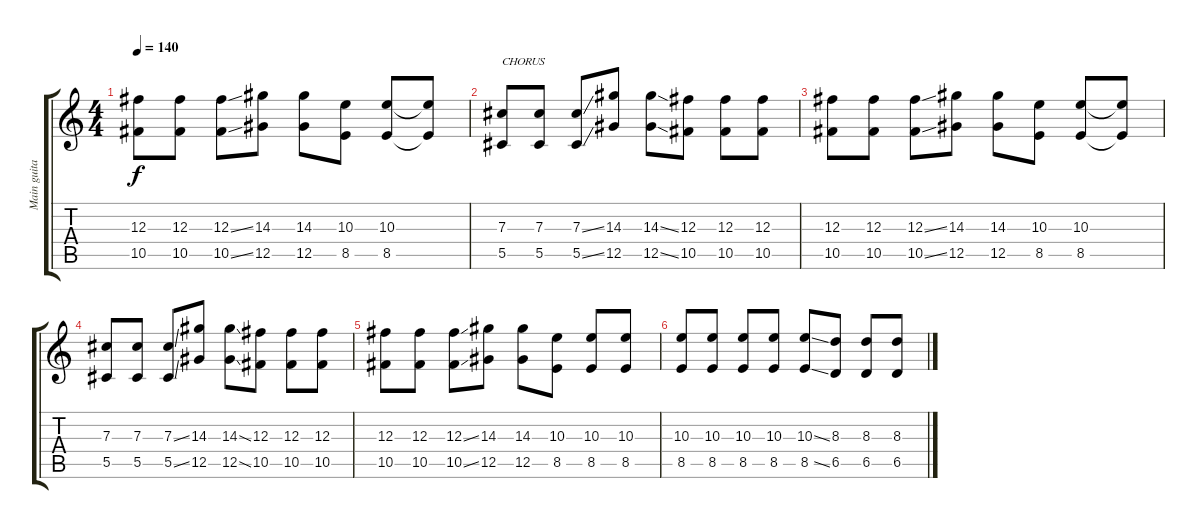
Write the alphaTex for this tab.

\track ("Main guitar (Brad Delson)" "Main guita") {instrument distortionguitar}
\staff {score tabs}
\tuning (Eb4 Bb3 Gb3 Db3 Ab2 Db2) {hide}
\ts (4 4)
\tempo 140
\clef g2
\ks c
(12.3 10.5).8{dy f} (12.3 10.5).8 (12.3{ss} 10.5{ss}).8 (14.3 12.5).8 (14.3 12.5).8 (10.3 8.5).8 (10.3 8.5).8 (10.3{t} 8.5{t}).8 |
(7.3 5.5).8{txt "CHORUS"} (7.3 5.5).8 (7.3{ss} 5.5{ss}).8 (14.3 12.5).8 (14.3{ss} 12.5{ss}).8 (12.3 10.5).8 (12.3 10.5).8 (12.3 10.5).8 |
(12.3 10.5).8 (12.3 10.5).8 (12.3{ss} 10.5{ss}).8 (14.3 12.5).8 (14.3 12.5).8 (10.3 8.5).8 (10.3 8.5).8 (10.3{t} 8.5{t}).8 |
(7.3 5.5).8 (7.3 5.5).8 (7.3{ss} 5.5{ss}).8 (14.3 12.5).8 (14.3{ss} 12.5{ss}).8 (12.3 10.5).8 (12.3 10.5).8 (12.3 10.5).8 |
(12.3 10.5).8 (12.3 10.5).8 (12.3{ss} 10.5{ss}).8 (14.3 12.5).8 (14.3 12.5).8 (10.3 8.5).8 (10.3 8.5).8 (10.3 8.5).8 |
(10.3 8.5).8 (10.3 8.5).8 (10.3 8.5).8 (10.3 8.5).8 (10.3{ss} 8.5{ss}).8 (8.3 6.5).8 (8.3 6.5).8 (8.3 6.5).8
